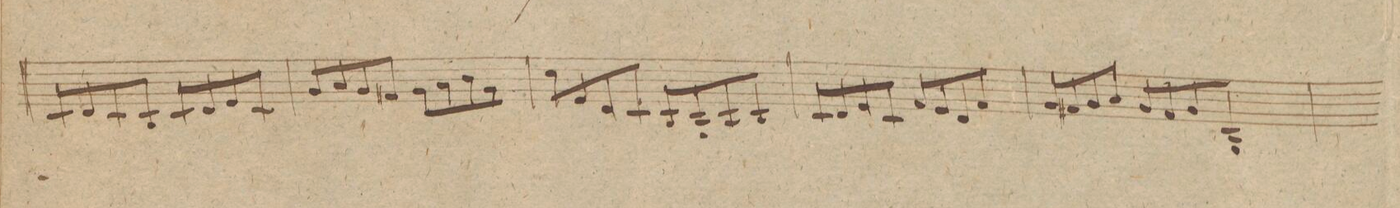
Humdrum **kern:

**kern	**dynam
*I"Violino IIdo	*
*clefG2	*
*k[]	*
*met(c|)	*
*M2/2	*
8c/L	.
8d/	.
8c/	.
8B/J	.
8c/L	.
8d/	.
8e/	.
8c/J	.
=8	=8
8g/L	.
8a/	.
8g/	.
8f#X/J	.
8g\L	.
8a\	.
8b\	.
8g\J	.
=9	=9
8cc\L	.
8e/	.
8d/	.
8c/J	.
8B/L	.
8G/	.
8A/	.
8B/J	.
=10	=10
8c/L	.
8d/	.
8e/	.
8c/J	.
8f/L	.
8e/	.
8d/	.
8f/J	.
=11	=11
8g/L	.
8f#X/	.
8g/	.
8a/J	.
8g/L	.
8f#/	.
8g/	.
8G/J	.
=12	=12
*-	*-
